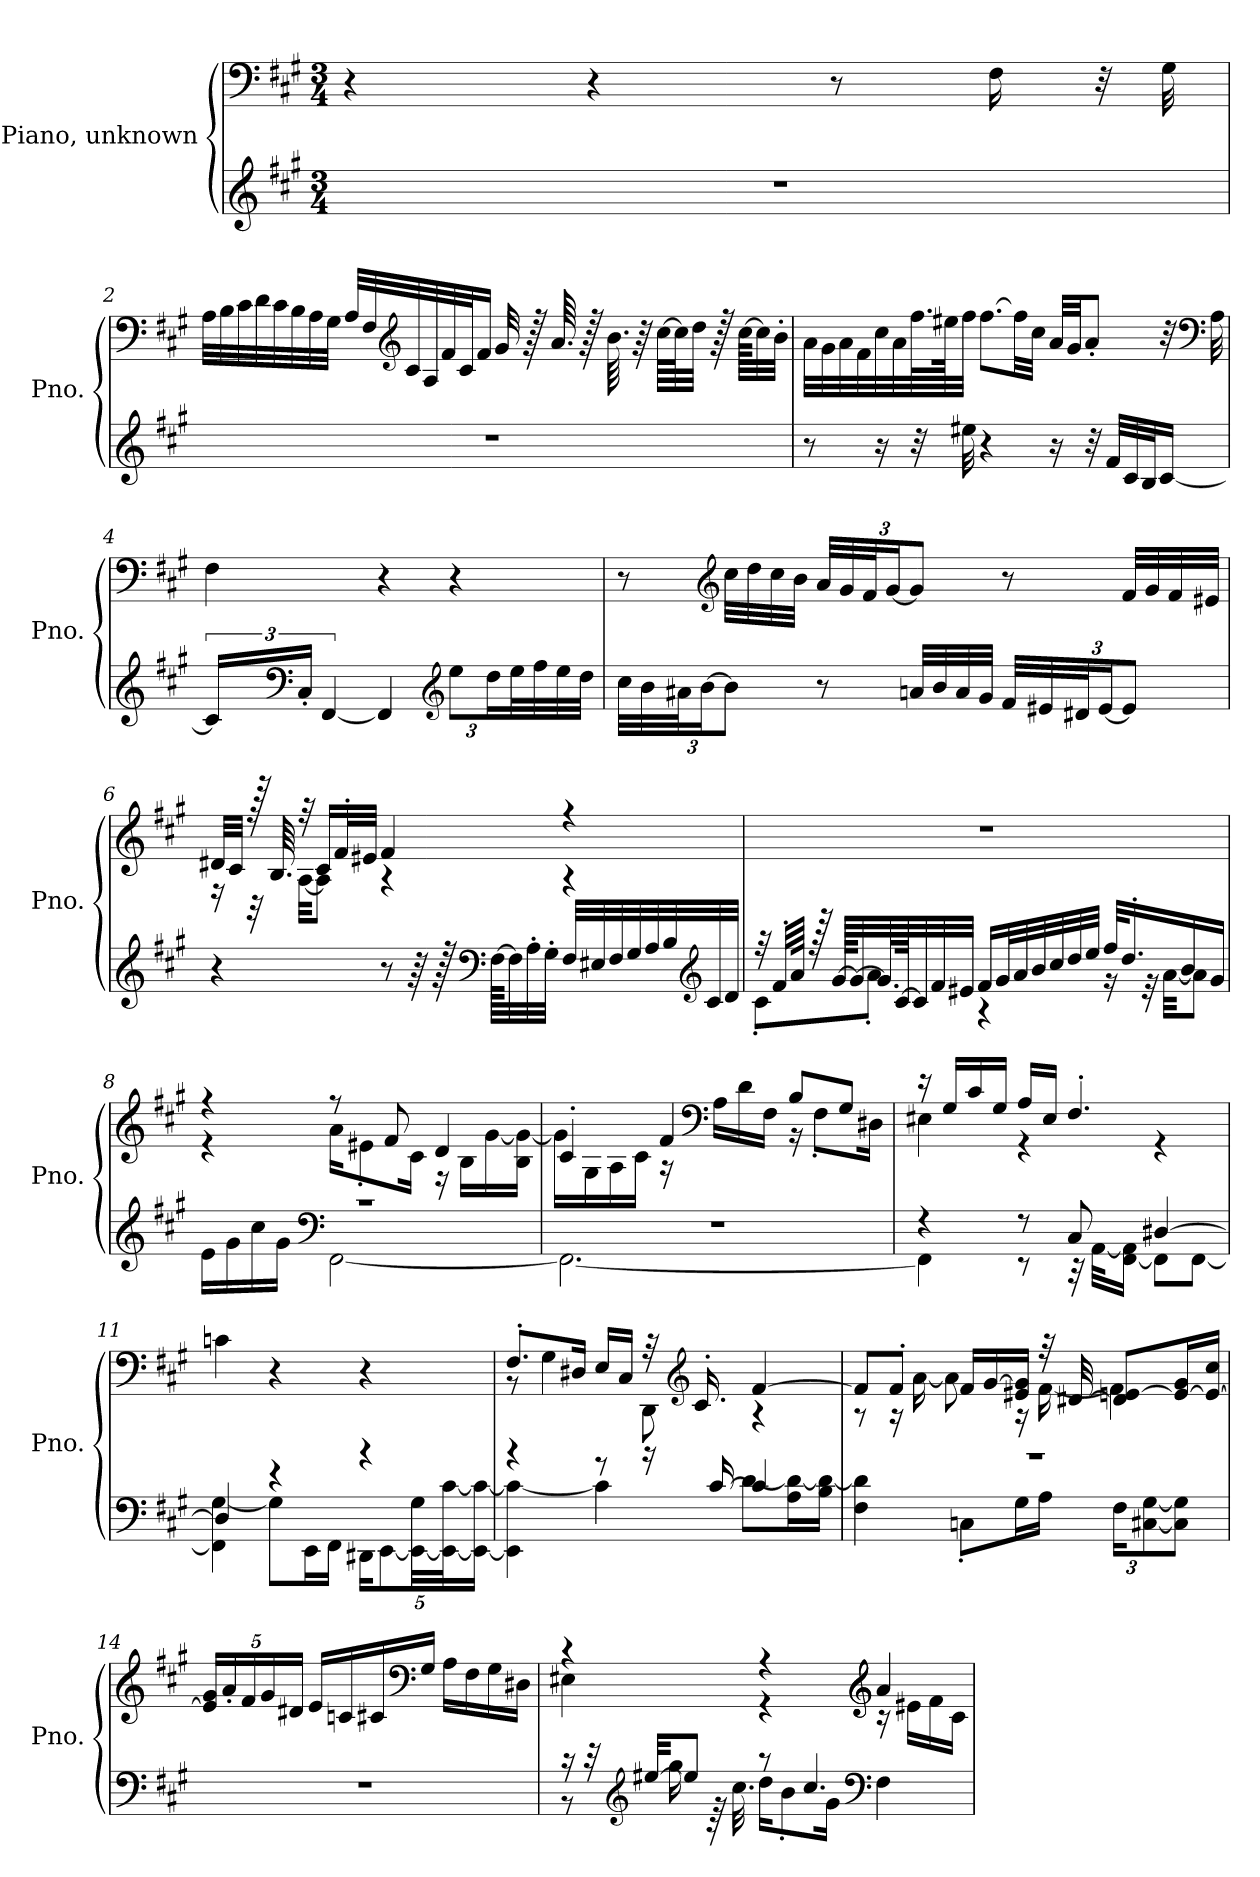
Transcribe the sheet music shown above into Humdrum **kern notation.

**kern	**kern
*part1	*part1
*staff2	*staff1
*I"Piano, unknown	*
*I'Pno.	*
*clefG2	*clefF4
*k[f#c#g#]	*k[f#c#g#]
*M3/4	*M3/4
*MM120	*MM120
=1	=1
2.r	4r
.	4r
.	8r
.	16F#\
.	32r
.	32G#\
=2	=2
2.r	32A\LLL
.	32B\
.	32c#\
.	32d\
.	32c#\
.	32B\
.	32A\
.	32G#\JJJ
.	32A/LLL
.	32F#/
*	*clefG2
.	32c#/
.	32A/
.	32f#/
.	32c#/J
.	16f#/JJ
.	32g#/
.	128r
.	64.a/
.	128r
.	64.b\
.	64r
.	[64cc#\LLLL
.	64cc#\J]
.	32dd\JJJ
.	128r
.	[128cc#\KKLLL
.	32cc#\]
.	32b'\JJJ
!!LO:LB:g=z
=3	=3
8r	32a\LLL
.	32g#\
.	32a\
.	32f#\
16r	32cc#\
.	32a\
32r	64.ff#\L
.	128ee#X\JK
32ee#X\	32ff#\JJJ
4r	[8.ff#\L
.	32ff#\LL]
.	32cc#\JJJ
16r	32a/LLL
.	32g#/JJ
32r	8a'/J
32f#/LLL	.
32c#/	.
32B/J	.
[16c#/JJ	32r
*	*clefF4
.	32A\
=4	=4
24c#/LL]	4F#\
*clefF4	*
24C#'/JJ	.
[6FF#/	.
4FF#/]	4r
*clefG2	*
*Xbrackettup	*
12ee\L	4r
24dd\L	.
32ee\L	.
32ff#\	.
32ee\	.
32dd\JJJ	.
!!LO:LB:g=z
=5	=5
32cc#\LLL	8r
32b\	.
48a#X\J	.
[24b\J	.
*	*clefG2
8b\J]	32cc#\LLL
.	32dd\
.	32cc#\
.	32b\JJJ
8r	32a/LLL
.	32g#/
*	*Xbrackettup
.	48f#/J
.	[24g#/J
32an/LLL	8g#/J]
32b/	.
32a/	.
32g#/JJJ	.
32f#/LLL	8r
32e#X/	.
48d#X/J	.
[24e#/J	.
8e#/J]	32f#/LLL
.	32g#/
.	32f#/
.	32e#X/JJJ
!!LO:LB:g=z
=6	=6
*	*^
4r	32d#X/LLL	16r
.	32c#/JJJ	.
.	128r	32r
.	64.B/	.
.	32r	[32A\KKL
.	16c#/LL	8A\J]
.	32f#'/L	.
.	32e#X/JJJ	.
8r	4f#/	4r
64r	.	.
128r	.	.
*clefF4	*	*
[128F#\KKLLL	.	.
32F#\]	.	.
32A'\	.	.
32G#'\JJJ	.	.
32F#/LLL	4r	4r
32E#X/	.	.
32F#/	.	.
32G#/	.	.
32A/	.	.
32B/	.	.
*clefG2	*	*
32c#/	.	.
32d/JJJ	.	.
*	*v	*v
!!LO:LB:g=z
=7	=7
*^	*
32r	8c#'\L	2.r
32f#'/LLL	.	.
64a/JJJk	.	.
128r	.	.
[128g#/KKLLL	.	.
32g#/_	.	.
64.g#/L]	8a'\J	.
[128c#/JK	.	.
32c#/]	.	.
32f#/	.	.
32e#X/JJJ	.	.
16f#/LL	4r	.
32g#/L	.	.
32a/	.	.
32b/	.	.
32cc#/	.	.
32dd/	.	.
32ee/JJJ	.	.
32ff#/KLL	16r	.
16.dd'/	.	.
.	32r	.
.	[32a\KKL	.
16b/	8a\J]	.
16g#/JJ	.	.
=8	=8	=8
*	*	*^
2.r	16e\LL	4r	4r
.	16g#\	.	.
.	16cc#\	.	.
.	16g#\JJ	.	.
*clefF4	*	*	*
.	[2FF#\	8r	16a\KL
.	.	.	8e#X'\
.	.	8f#/	.
.	.	.	16c#\Jk
.	.	4d/	16r
.	.	.	16B\LL
.	.	.	[16g#\
.	.	.	16B\ 16g#\_JJ
!!LO:LB:g=z	!!
=9	=9	=9	=9
2.r	2.FF#\_	4c#'/	16g#\LL]
.	.	.	16G#\
.	.	.	16A\
.	.	.	16c#\JJ
.	.	4f#/	16r
*	*	*clefF4	*
.	.	.	16A\LL
.	.	.	16d\
.	.	.	16F#\JJ
.	.	8B/L	16r
.	.	.	8F#'\L
.	.	8G#/J	.
.	.	.	16D#X\Jk
=10	=10	=10	=10
4r	4FF#\]	16r	4E#X\
.	.	16G#/LL	.
.	.	16c#/	.
.	.	16G#/JJ	.
8r	8r	16A/LL	4r
.	.	16E#/JJ	.
8C#/	32r	4.F#'/	.
.	[32AA\KLL	.	.
.	[16FF#\ 16AA\]JJ	.	.
[4D#X/	8FF#\L]	.	4r
.	[8FF#\J	.	.
*	*	*v	*v
=11	=11	=11
4D#/]	4FF#\] [4G#\	4cn\
4r	8G#\L]	4r
.	16EE\L	.
.	16FF#\JJ	.
4r	20DD#X\KL	4r
.	[10EE\	.
.	40EE\_ 40G#\LL	.
.	40EE\_ [40c#\J	.
.	20EE\_ 20c#\_JJ	.
!!LO:PB:g=z
=12	=12	=12
*	*	*^
4r	4EE\] 4c#\_	8.F#'/L	8r
.	.	.	4G#\
.	.	16D#X/Jk	.
8r	4c#\]	16E/LL	.
.	.	16C#/JJ	.
16r	.	32r	8DD\
*	*	*clefG2	*
.	.	16.c#'/	.
[16c#/	.	.	.
4c#/]	[8d\L	[4f#/	4r
.	16A\ 16d\_L	.	.
.	16B\ 16d\_JJ	.	.
=13	=13	=13	=13
2.r	4F#\ 4d\]	8f#/L]	8r
.	.	8f#'/J	16r
.	.	.	[16a\
.	8Cn'\L	16f#/LL	8a\]
.	.	[16g#/	.
.	16G#\L	16e#X/ 16g#/]JJ	16r
.	16A\JJ	32r	[16f#\
.	.	[32d#X/	.
.	24F#\KL	8d#/] [8en/L	4f#\]
.	[12C#X\ [12G#\	.	.
.	8C#\] 8G#\]J	16e/_ 16g#/L	.
.	.	16e/_ 16cc#/JJ	.
*v	*v	*	*
*	*v	*v
!!LO:LB:g=z
=14	=14
2.r	20e/] 20g#/LL
.	20a'/
.	20f#/
.	20g#/
.	20d#X/JJ
.	16e/LL
.	16cn/
.	16c#X/
*	*clefF4
.	16G#/JJ
.	16A\LL
.	16F#\
.	16G#\
.	16D#X\JJ
=15	=15
*^	*^
16r	8r	4r	4E#X\
32r	.	.	.
*clefG2	*	*	*
[32ee#X/KKL	.	.	.
8ee#/J]	16gg#\	.	.
.	64r	.	.
.	32.cc#\	.	.
8r	16dd\KL	4r	4r
.	8b'\	.	.
4.cc#/	.	.	.
.	16g#\Jk	.	.
*clefF4	*	*clefG2	*
.	4F#\	4a/	16r
.	.	.	16e#X\LL
.	.	.	16f#\
.	.	.	16c#\JJ
*v	*v	*	*
*	*v	*v
=	=
*-	*-
